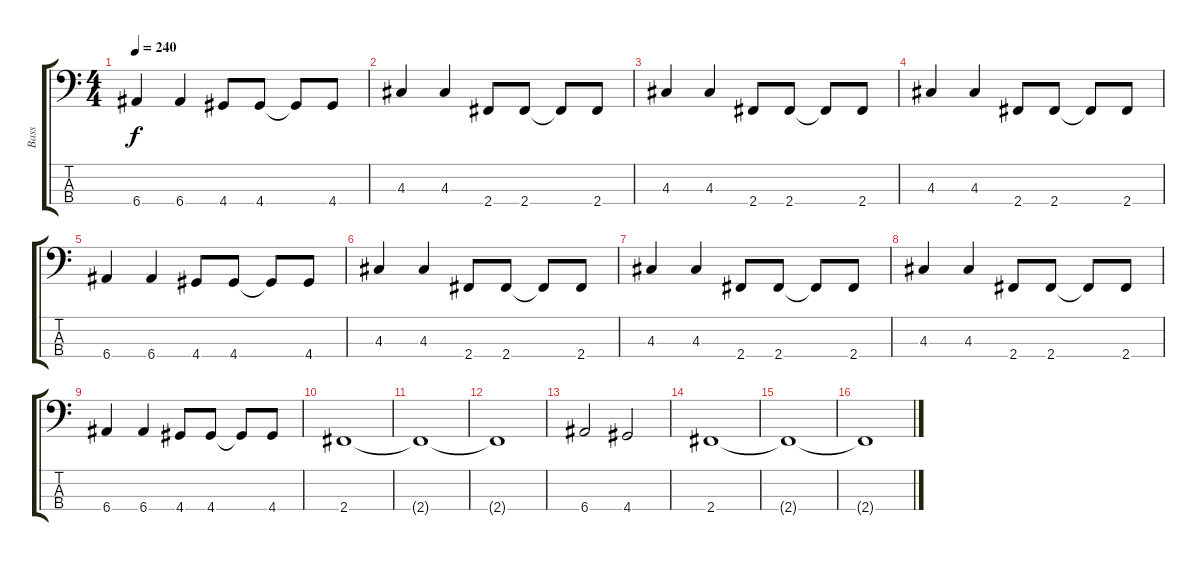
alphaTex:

\track ("Bass" "Bass") {instrument electricbasspick}
\staff {score tabs}
\tuning (G2 D2 A1 E1) {hide}
\ts (4 4)
\tempo 240
\clef f4
\ks c
6.4.4{dy f} 6.4.4 4.4.8 4.4.8 4.4{t}.8 4.4.8 |
4.3.4 4.3.4 2.4.8 2.4.8 2.4{t}.8 2.4.8 |
4.3.4 4.3.4 2.4.8 2.4.8 2.4{t}.8 2.4.8 |
4.3.4 4.3.4 2.4.8 2.4.8 2.4{t}.8 2.4.8 |
6.4.4 6.4.4 4.4.8 4.4.8 4.4{t}.8 4.4.8 |
4.3.4 4.3.4 2.4.8 2.4.8 2.4{t}.8 2.4.8 |
4.3.4 4.3.4 2.4.8 2.4.8 2.4{t}.8 2.4.8 |
4.3.4 4.3.4 2.4.8 2.4.8 2.4{t}.8 2.4.8 |
6.4.4 6.4.4 4.4.8 4.4.8 4.4{t}.8 4.4.8 |
2.4.1 |
2.4{t}.1 |
2.4{t}.1 |
6.4.2 4.4.2 |
2.4.1 |
2.4{t}.1 |
2.4{t}.1
